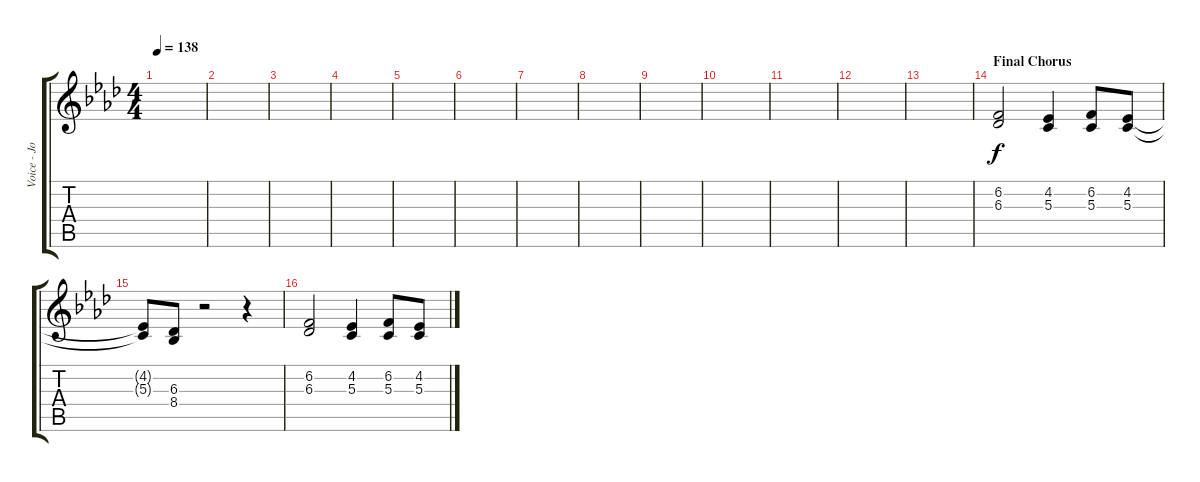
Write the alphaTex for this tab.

\track ("Voice - John Wetton" "Voice - Jo") {instrument synthbrass1}
\staff {score tabs}
\tuning (E4 B3 G3 D3 A2 E2) {hide}
\ts (4 4)
\tempo 138
\clef g2
\ks ab
|
|
|
|
|
|
|
|
|
|
|
|
|
\section ("" "Final Chorus")
(6.2 6.3).2 (4.2 5.3).4 (6.2 5.3).8 (4.2 5.3).8 |
(4.2{t} 5.3{t}).8 (6.3 8.4).8 r.2 r.4 |
(6.2 6.3).2 (4.2 5.3).4 (6.2 5.3).8 (4.2 5.3).8
